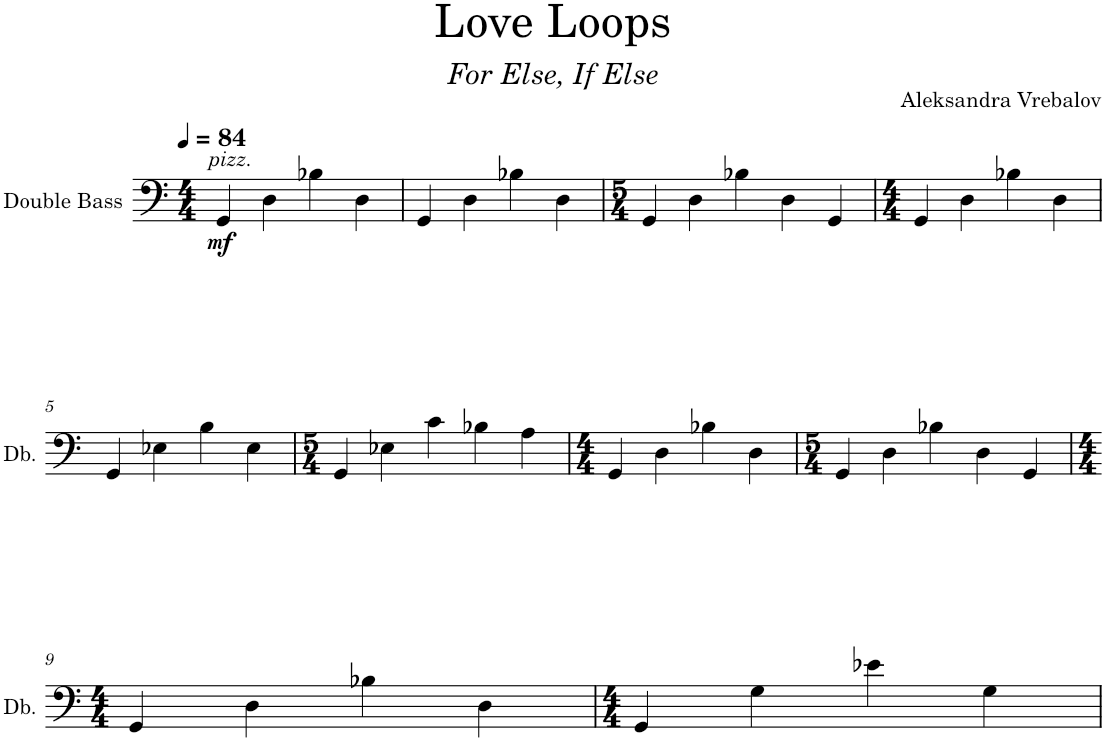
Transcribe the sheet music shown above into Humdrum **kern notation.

**kern	**dynam
*part1	*part1
*staff1	*staff1
*I"Double Bass	*
*I'Db.	*
*clefF4	*
*Trd7c12	*
*k[]	*
*M4/4	*
*MM84	*
=1	=1
!LO:TX:a:i:t=pizz.	!
!	!LO:DY:b
4GG/	mf
4D\	.
4B-X\	.
4D\	.
=2	=2
4GG/	.
4D\	.
4B-X\	.
4D\	.
=3	=3
*M5/4	*
4GG/	.
4D\	.
4B-X\	.
4D\	.
4GG/	.
=4	=4
*M4/4	*
4GG/	.
4D\	.
4B-X\	.
4D\	.
!!LO:LB:g=z
=5	=5
4GG/	.
4E-X\	.
4B\	.
4E-\	.
=6	=6
*M5/4	*
4GG/	.
4E-X\	.
4c\	.
4B-X\	.
4A\	.
=7	=7
*M4/4	*
4GG/	.
4D\	.
4B-X\	.
4D\	.
=8	=8
*M5/4	*
4GG/	.
4D\	.
4B-X\	.
4D\	.
4GG/	.
!!LO:LB:g=z
=9	=9
*M4/4	*
4GG/	.
4D\	.
4B-X\	.
4D\	.
=10	=10
*M4/4	*
4GG/	.
4G\	.
4e-X\	.
4G\	.
=	=
*-	*-
